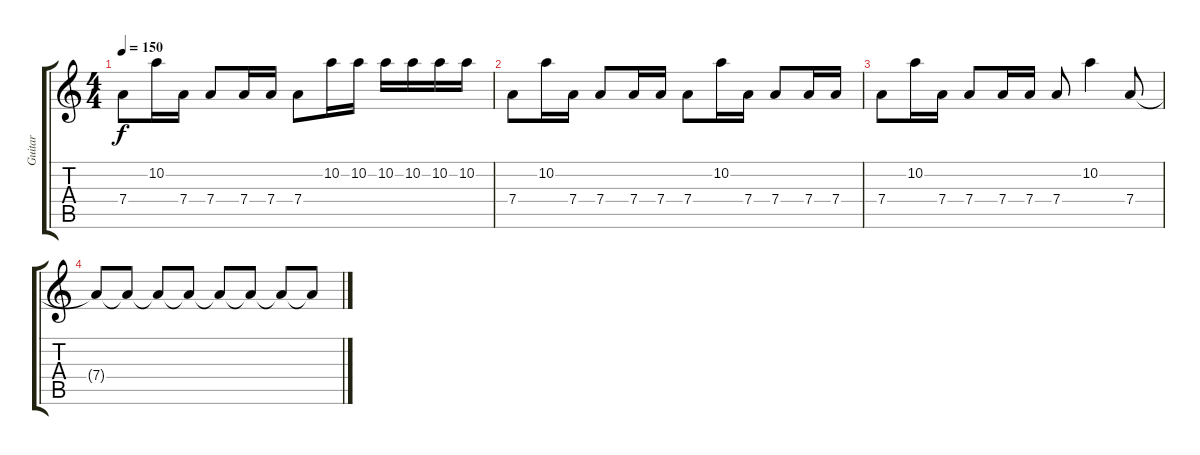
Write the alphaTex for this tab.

\track ("Guitar" "Guitar") {instrument overdrivenguitar}
\staff {score tabs}
\tuning (E4 B3 G3 D3 A2 E2) {hide}
\ts (4 4)
\tempo 150
\clef g2
\ks c
7.4.8{dy f} 10.2.16 7.4.16 7.4.8 7.4.16 7.4.16 7.4.8 10.2.16 10.2.16 10.2.16 10.2.16 10.2.16 10.2.16 |
7.4.8 10.2.16 7.4.16 7.4.8 7.4.16 7.4.16 7.4.8 10.2.16 7.4.16 7.4.8 7.4.16 7.4.16 |
7.4.8 10.2.16 7.4.16 7.4.8 7.4.16 7.4.16 7.4.8 10.2.4 7.4.8 |
7.4{t}.8 7.4{t}.8 7.4{t}.8 7.4{t}.8 7.4{t}.8 7.4{t}.8 7.4{t}.8 7.4{t}.8
